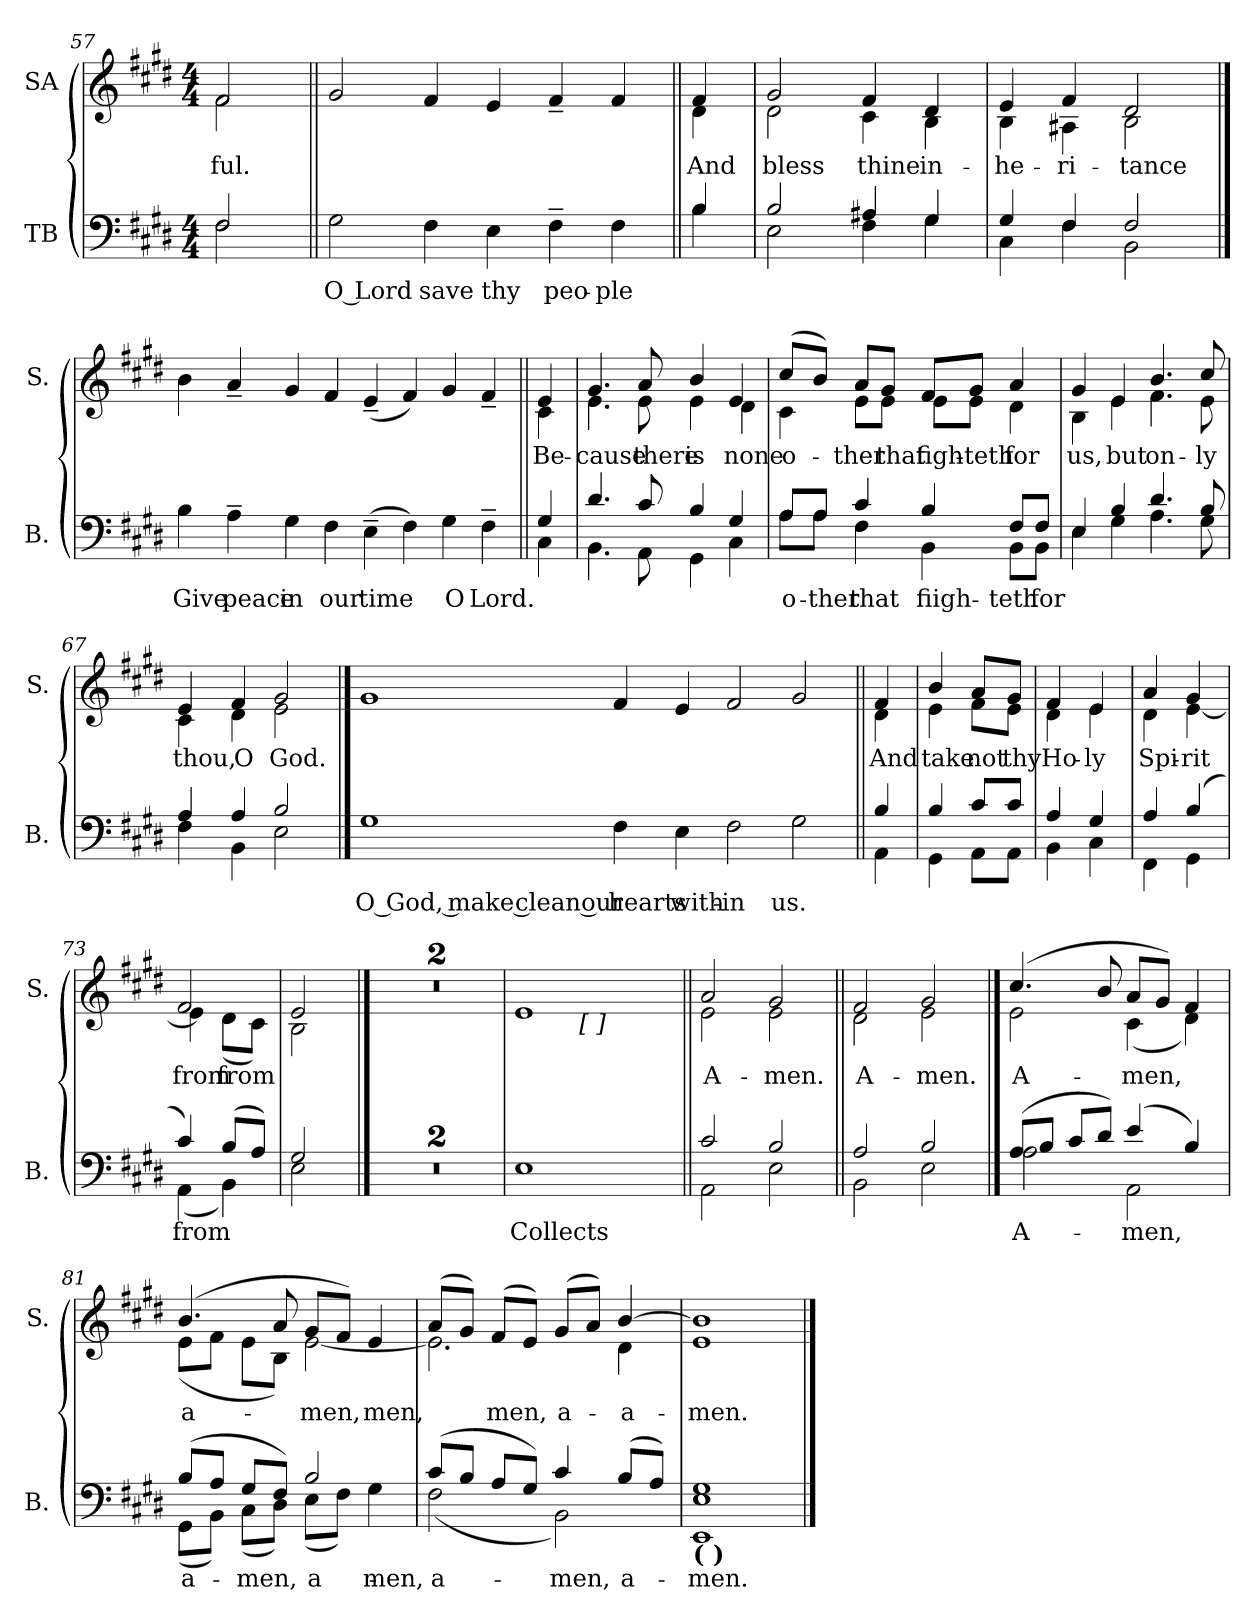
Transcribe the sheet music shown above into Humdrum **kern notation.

**kern	**text	**kern	**text
*part2	*part2	*part1	*part1
*staff2	*staff2	*staff1	*staff1
*I"TB	*	*I"SA	*
*I'B.	*	*I'S.	*
*clefF4	*	*clefG2	*
*k[f#c#g#d#]	*	*k[f#c#g#d#]	*
*E:	*	*E:	*
*M4/4	*	*M4/4	*
=57	=57	=57	=57
*^	*	*	*
!	!	!	!	!LO:LY:b
*	*	*	*^	*
2F#/	2F#\	.	2f#/	2f#\	-ful.
!!LO:LB:g=z
=58||	=58||	=58||	=58||	=58||	=58||
!	!	!	!LO:TX:b:t=[                                     ]	!	!
!	!	!LO:LY:a	!	!	!
*v	*v	*	*	*	*
*	*	*v	*v	*
2G#\	O Lord	2g#/	.
!	!LO:LY:a	!	!
4F#\	save	4f#/	.
!	!LO:LY:a	!	!
4E\	thy	4e/	.
!	!LO:LY:a	!	!
4F#~>\	peo-	4f#~</	.
!	!LO:LY:a	!	!
4F#\	-ple	4f#/	.
=59||	=59||	=59||	=59||
*^	*	*	*
!	!	!	!	!LO:LY:b
*	*	*	*^	*
4B/	4B\	.	4f#/	4d#\	And
=60	=60	=60	=60	=60	=60
!	!	!	!	!	!LO:LY:b
2B/	2E\	.	2g#/	2d#\	bless
!	!	!	!	!	!LO:LY:b
4A#X/	4F#\	.	4f#/	4c#\	thine
!	!	!	!	!	!LO:LY:b
4G#/	4G#\	.	4d#/	4B\	in-
=61	=61	=61	=61	=61	=61
!	!	!	!	!	!LO:LY:b
4G#/	4C#\	.	4e/	4B\	-he-
!	!	!	!	!	!LO:LY:b
4F#/	4F#\	.	4f#/	4A#X\	-ri-
!	!	!	!	!	!LO:LY:b
2F#/	2BB\	.	2d#/	2B\	-tance
!!LO:LB:g=z
==62	==62	==62	==62	==62	==62
!	!	!	!LO:TX:b:t=[                                                                ]	!	!
!	!	!LO:LY:a	!	!	!
*v	*v	*	*	*	*
*	*	*v	*v	*
4B\	Give	4b\	.
!	!LO:LY:a	!	!
4A~>\	peace	4a~</	.
!	!LO:LY:a	!	!
4G#\	in	4g#/	.
!	!LO:LY:a	!	!
4F#\	our	4f#/	.
!	!LO:LY:a	!	!
(>4E~>\	time	(<4e~</	.
4F#\)	.	4f#/)	.
!	!LO:LY:a	!	!
4G#\	O	4g#/	.
!	!LO:LY:a	!	!
4F#~>\	Lord.	4f#~</	.
=63||	=63||	=63||	=63||
*^	*	*	*
!	!	!	!	!LO:LY:b
*	*	*	*^	*
4G#/	4C#\	.	4e/	4c#\	Be-
=64	=64	=64	=64	=64	=64
!	!	!	!	!	!LO:LY:b
4.d#/	4.BB\	.	4.g#/	4.e\	-cause
!	!	!	!	!	!LO:LY:b
8c#/	8AA\	.	8a/	8e\	there
!	!	!	!	!	!LO:LY:b
4B/	4GG#\	.	4b/	4e\	is
!	!	!	!	!	!LO:LY:b
4G#/	4C#\	.	4e/	4d#\	none
!!LO:LB:g=z	!!
=65	=65	=65	=65	=65	=65
!	!	!LO:LY:b	!	!	!LO:LY:b
8A/L	8A\L	o-	(8cc#/L	4c#\	o-
!	!	!LO:LY:b	!	!	!
8A/J	8A\J	-ther	8b/J)	.	.
!	!	!LO:LY:b	!	!	!LO:LY:b
4c#/	4F#\	that	8a/L	8e\L	-ther
!	!	!	!	!	!LO:LY:b
.	.	.	8g#/J	8e\J	that
!	!	!LO:LY:b	!	!	!LO:LY:b
4B/	4BB\	fiigh-	8f#/L	8e\L	figh-
!	!	!	!	!	!LO:LY:b
.	.	.	8g#/J	8e\J	-teth
!	!	!LO:LY:b	!	!	!LO:LY:b
8F#/L	8BB\L	-teth	4a/	4d#\	for
!	!	!LO:LY:b	!	!	!
8F#/J	8BB\J	for	.	.	.
=66	=66	=66	=66	=66	=66
!	!	!	!	!	!LO:LY:b
4E/	4E\	.	4g#/	4B\	us,
!	!	!	!	!	!LO:LY:b
4B/	4G#\	.	4e/	4e\	but
!	!	!	!	!	!LO:LY:b
4.d#/	4.A\	.	4.b/	4.f#\	on-
!	!	!	!	!	!LO:LY:b
8B/	8G#\	.	8cc#/	8e\	-ly
=67	=67	=67	=67	=67	=67
!	!	!	!	!	!LO:LY:b
4A/	4F#\	.	4e/	4c#\	thou,
!	!	!	!	!	!LO:LY:b
4A/	4BB\	.	4f#/	4d#\	O
!	!	!	!	!	!LO:LY:b
2B/	2E\	.	2g#/	2e\	God.
!!LO:PB:g=z
==68	==68	==68	==68	==68	==68
!	!	!	!LO:TX:b:t=[                                               ]	!	!
!	!	!LO:LY:a	!	!	!
*v	*v	*	*	*	*
*	*	*v	*v	*
1G#	O God, make clean our	1g#	.
!	!LO:LY:a	!	!
4F#\	hearts	4f#/	.
!	!LO:LY:a	!	!
4E\	with-	4e/	.
!	!LO:LY:a	!	!
2F#\	-in	2f#/	.
!	!LO:LY:a	!	!
2G#\	us.	2g#/	.
=69||	=69||	=69||	=69||
*^	*	*	*
!	!	!	!	!LO:LY:b
*	*	*	*^	*
4B/	4AA\	.	4f#/	4d#\	And
=70	=70	=70	=70	=70	=70
!	!	!	!	!	!LO:LY:b
4B/	4GG#\	.	4b/	4e\	take
!	!	!	!	!	!LO:LY:b
8c#/L	8AA\L	.	8a/L	8f#\L	not
!	!	!	!	!	!LO:LY:b
8c#/J	8AA\J	.	8g#/J	8e\J	thy
=71	=71	=71	=71	=71	=71
!	!	!	!	!	!LO:LY:b
4A/	4BB\	.	4f#/	4d#\	Ho-
!	!	!	!	!	!LO:LY:b
4G#/	4C#\	.	4e/	4e\	-ly
=72	=72	=72	=72	=72	=72
!	!	!	!	!	!LO:LY:b
4A/	4FF#\	.	4a/	4d#\	Spi-
!	!	!	!	!	!LO:LY:b
(4B/	4GG#\	.	4g#/	[<4e\	-rit
!!LO:LB:g=z	!!
=73	=73	=73	=73	=73	=73
!	!	!LO:LY:b	!	!	!LO:LY:a
4c#/)	(<4AA\	from	2f#/	4e\]	from
!	!	!	!	!	!LO:LY:b
(8B/L	4BB\)	.	.	(<8d#\L	from
8A/J)	.	.	.	8c#\J)	.
=74	=74	=74	=74	=74	=74
!	!	!	!	!	!LO:LY:b
2G#/	2E\	.	2e/	2B\	.
*v	*v	*	*	*	*
*	*	*v	*v	*
==75	==75	==75	==75
1ryy	.	1ryy	.
=76	=76	=76	=76
1ryy	.	1ryy	.
!!LO:LB:g=z
=77	=77	=77	=77
!	!LO:LY:a	!	!
*	*	*^	*
1E	Collects	1e	4ryy	.
.	.	.	16ryy	.
!	!	!	!LO:TX:b:t=[    ]	!
.	.	.	2ryy	.
.	.	.	8.ryy	.
=78||	=78||	=78||	=78||	=78||
*^	*	*	*	*
!	!	!	!	!	!LO:LY:b
2c#/	2AA\	.	2a/	2e\	A-
!	!	!	!	!	!LO:LY:b
2B/	2E\	.	2g#/	2e\	-men.
=79||	=79||	=79||	=79||	=79||	=79||
!	!	!	!	!	!LO:LY:b
2A/	2BB\	.	2f#/	2d#\	A-
!	!	!	!	!	!LO:LY:b
2B/	2E\	.	2g#/	2e\	-men.
!!LO:LB:g=z	!!
==80	==80	==80	==80	==80	==80
!	!	!LO:LY:a	!	!	!
!	!	!LO:LY:b	!	!	!LO:LY:a
!	!	!	!	!	!LO:LY:b
(8A/L	2A\	A-	(4.cc#/	2e\	A-
8B/J	.	.	.	.	.
8c#/L	.	.	.	.	.
8d#/J)	.	.	8b/	.	.
!	!	!LO:LY:a	!	!	!
!	!	!LO:LY:b	!	!	!LO:LY:b
(4e/	2AA\	-men,	8a/L	(<4c#\	-men,
.	.	.	8g#/J)	.	.
!	!	!	!	!	!LO:LY:a
4B/)	.	.	4f#/	4d#\)	.
=81	=81	=81	=81	=81	=81
!	!	!LO:LY:a	!	!	!
!	!	!LO:LY:b	!	!	!LO:LY:a
!	!	!	!	!	!LO:LY:b
(8B/L	(>8GG#\L	a-	(4.b/	(<8e\L	a-
8A/J	8BB\J)	.	.	8f#\J	.
!	!	!LO:LY:b	!	!	!
8G#/L	(<8C#\L	-men,	.	8e\L	.
8F#/J)	8D#\J)	.	8a/	8B\J)	.
!	!	!LO:LY:a	!	!	!
!	!	!LO:LY:b	!	!	!LO:LY:b
2B/	(<8E\L	a-	8g#/L	[<2e\	-men,
.	8F#\J)	.	8f#/J)	.	.
!	!	!LO:LY:b	!	!	!LO:LY:a
.	4G#\	-men,	4e/	.	-men,
=82	=82	=82	=82	=82	=82
!	!	!LO:LY:a	!	!	!
!	!	!LO:LY:b	!	!	!LO:LY:a
(8c#/L	(<2F#\	-a-	(8a/L	2.e\]	.
8B/J	.	.	8g#/J)	.	.
!	!	!	!	!	!LO:LY:a
8A/L	.	.	(8f#/L	.	-men,
8G#/J)	.	.	8e/J)	.	.
!	!	!LO:LY:a	!	!	!LO:LY:a
4c#/	2BB\)	-men,	(8g#/L	.	a-
.	.	.	8a/J)	.	.
!	!	!LO:LY:a	!	!	!LO:LY:a
!	!	!	!	!	!LO:LY:b
(8B/L	.	a-	[>4b/	4d#\	a-
8A/J)	.	.	.	.	.
=83	=83	=83	=83	=83	=83
!LO:TX:b:B:t=(    )	!	!	!	!	!
!	!	!LO:LY:a	!	!	!
!	!	!LO:LY:b	!	!	!LO:LY:b
1G#	1EE 1E	men.	1b]	1e	-men.
*v	*v	*	*	*	*
*	*	*v	*v	*
==	==	==	==
*-	*-	*-	*-
